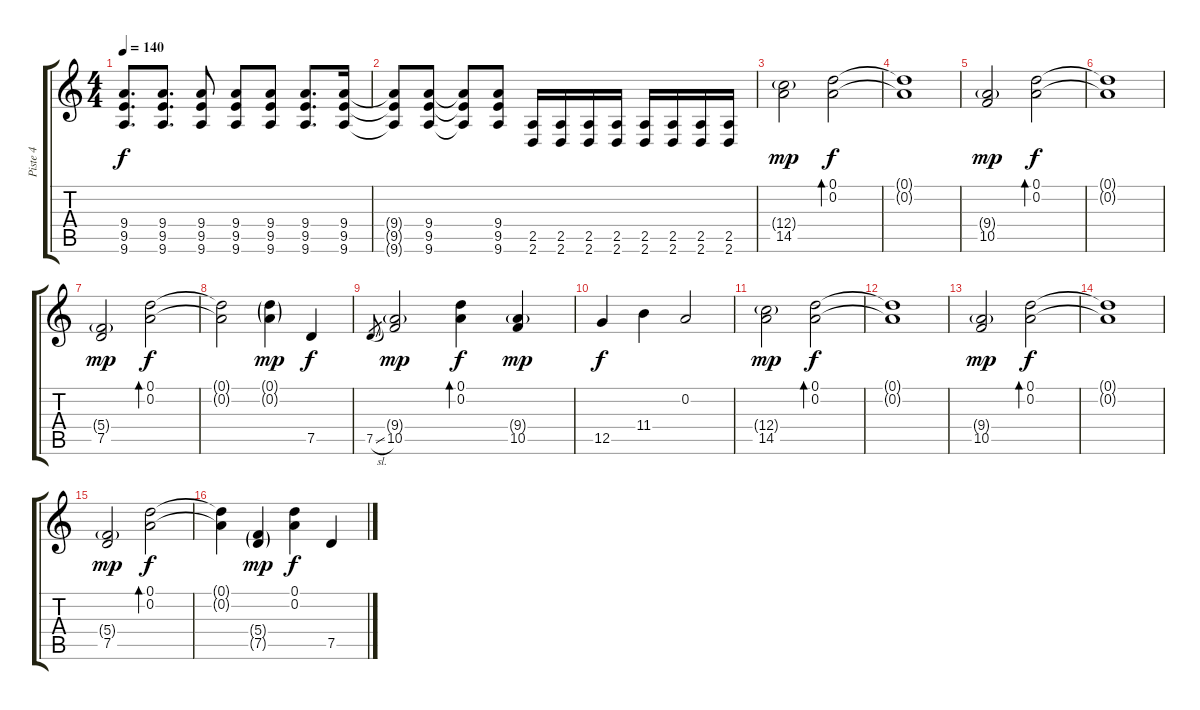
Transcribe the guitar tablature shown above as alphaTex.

\track ("Piste 4" "Piste 4") {instrument distortionguitar}
\staff {score tabs}
\tuning (D4 A3 F3 C3 G2 C2) {hide}
\ts (4 4)
\tempo 140
\clef g2
\ks c
(9.4 9.5 9.6).8{d dy f} (9.4 9.5 9.6).8{d} (9.4 9.5 9.6).8 (9.4 9.5 9.6).8 (9.4 9.5 9.6).8 (9.4 9.5 9.6).8{d} (9.4 9.5 9.6).16 |
(9.4{t} 9.5{t} 9.6{t}).8 (9.4 9.5 9.6).8 (9.4{t} 9.5{t} 9.6{t}).8 (9.4 9.5 9.6).8 (2.5 2.6).16 (2.5 2.6).16 (2.5 2.6).16 (2.5 2.6).16 (2.5 2.6).16 (2.5 2.6).16 (2.5 2.6).16 (2.5 2.6).16 |
(12.4{g} 14.5).2{dy mp instrument electricguitarclean} (0.1 0.2).2{bd 240 dy f} |
(0.1{t} 0.2{t}).1 |
(9.4{g} 10.5).2{dy mp} (0.1 0.2).2{bd 240 dy f} |
(0.1{t} 0.2{t}).1 |
(5.4{g} 7.5).2{dy mp} (0.1 0.2).2{bd 240 dy f} |
(0.1{t} 0.2{t}).2 (0.1{g} 0.2{g}).4{dy mp} 7.5.4{dy f} |
7.5{sl}.8{gr} (9.4{g} 10.5).2{dy mp} (0.1 0.2).4{bd 240 dy f} (9.4{g} 10.5).4{dy mp} |
12.5.4{dy f} 11.4.4 0.2.2 |
(12.4{g} 14.5).2{dy mp instrument electricguitarclean} (0.1 0.2).2{bd 240 dy f} |
(0.1{t} 0.2{t}).1 |
(9.4{g} 10.5).2{dy mp} (0.1 0.2).2{bd 240 dy f} |
(0.1{t} 0.2{t}).1 |
(5.4{g} 7.5).2{dy mp} (0.1 0.2).2{bd 240 dy f} |
(0.1{t} 0.2{t}).4 (5.4{g} 7.5{g}).4{dy mp} (0.1 0.2).4{dy f} 7.5.4
